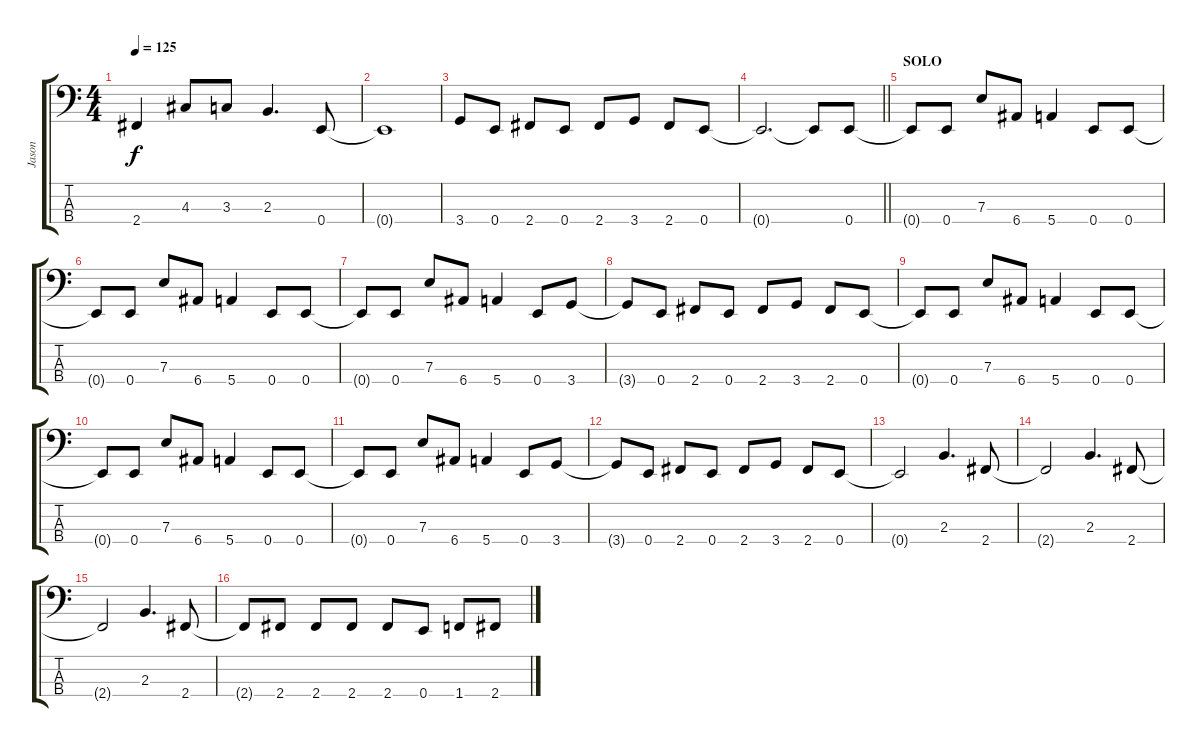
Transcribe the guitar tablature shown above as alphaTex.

\track ("Jason" "Jason") {instrument electricbasspick}
\staff {score tabs}
\tuning (G2 D2 A1 E1) {hide}
\ts (4 4)
\tempo 125
\clef f4
\ks c
2.4.4{dy f} 4.3.8 3.3.8 2.3.4{d} 0.4.8 |
0.4{t}.1 |
3.4.8 0.4.8 2.4.8 0.4.8 2.4.8 3.4.8 2.4.8 0.4.8 |
\barLineRight lightlight
0.4{t}.2{d} 0.4{t}.8 0.4.8 |
\section ("" "SOLO")
0.4{t}.8 0.4.8 7.3.8 6.4.8 5.4.4 0.4.8 0.4.8 |
0.4{t}.8 0.4.8 7.3.8 6.4.8 5.4.4 0.4.8 0.4.8 |
0.4{t}.8 0.4.8 7.3.8 6.4.8 5.4.4 0.4.8 3.4.8 |
3.4{t}.8 0.4.8 2.4.8 0.4.8 2.4.8 3.4.8 2.4.8 0.4.8 |
0.4{t}.8 0.4.8 7.3.8 6.4.8 5.4.4 0.4.8 0.4.8 |
0.4{t}.8 0.4.8 7.3.8 6.4.8 5.4.4 0.4.8 0.4.8 |
0.4{t}.8 0.4.8 7.3.8 6.4.8 5.4.4 0.4.8 3.4.8 |
3.4{t}.8 0.4.8 2.4.8 0.4.8 2.4.8 3.4.8 2.4.8 0.4.8 |
0.4{t}.2 2.3.4{d} 2.4.8 |
2.4{t}.2 2.3.4{d} 2.4.8 |
2.4{t}.2 2.3.4{d} 2.4.8 |
2.4{t}.8 2.4.8 2.4.8 2.4.8 2.4.8 0.4.8 1.4.8 2.4.8
